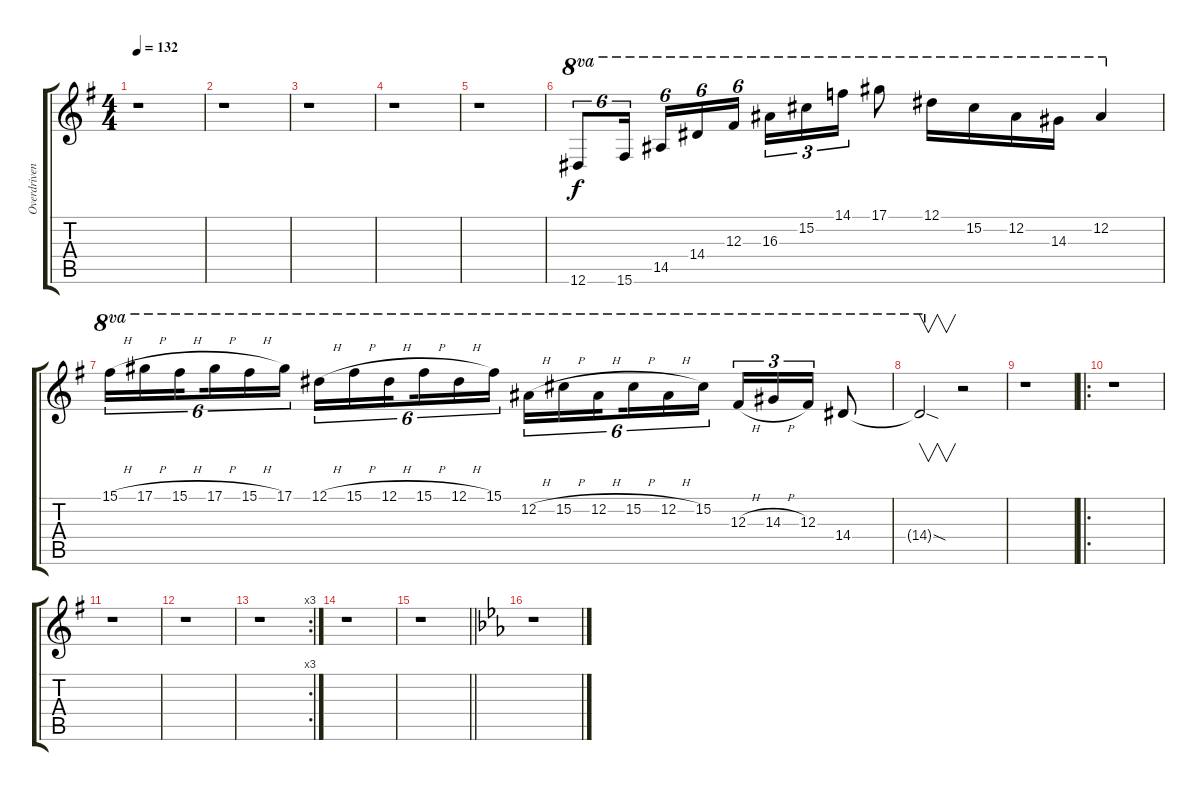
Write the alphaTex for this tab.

\track ("Overdriven" "Overdriven") {instrument overdrivenguitar}
\staff {score tabs}
\tuning (Eb4 Bb3 Gb3 Db3 Ab2 Eb2) {hide}
\ts (4 4)
\tempo 132
\clef g2
\ks g
r.1{dy f} |
r.1 |
r.1 |
r.1 |
r.1 |
12.6.8{tu (6 4) ot 8va} 15.6.16{tu (6 4) ot 8va beam splitsecondary} 14.5.16{tu (6 4) ot 8va} 14.4.16{tu (6 4) ot 8va} 12.3.16{tu (6 4) ot 8va} 16.3.16{tu (3 2) ot 8va} 15.2.16{tu (3 2) ot 8va} 14.1.16{tu (3 2) ot 8va} 17.1.8{ot 8va} 12.1.16{ot 8va} 15.2.16{ot 8va} 12.2.16{ot 8va} 14.3.16{ot 8va} 12.2.4{ot 8va} |
15.1{h}.16{tu (6 4) ot 8va} 17.1{h}.16{tu (6 4) ot 8va} 15.1{h}.16{tu (6 4) ot 8va beam splitsecondary} 17.1{h}.16{tu (6 4) ot 8va} 15.1{h}.16{tu (6 4) ot 8va} 17.1.16{tu (6 4) ot 8va} 12.1{h}.16{tu (6 4) ot 8va} 15.1{h}.16{tu (6 4) ot 8va} 12.1{h}.16{tu (6 4) ot 8va beam splitsecondary} 15.1{h}.16{tu (6 4) ot 8va} 12.1{h}.16{tu (6 4) ot 8va} 15.1.16{tu (6 4) ot 8va} 12.2{h}.16{tu (6 4) ot 8va} 15.2{h}.16{tu (6 4) ot 8va} 12.2{h}.16{tu (6 4) ot 8va beam splitsecondary} 15.2{h}.16{tu (6 4) ot 8va} 12.2{h}.16{tu (6 4) ot 8va} 15.2.16{tu (6 4) ot 8va} 12.3{h}.16{tu (3 2) ot 8va} 14.3{h}.16{tu (3 2) ot 8va} 12.3.16{tu (3 2) ot 8va} 14.4.8{ot 8va} |
14.4{sod t}.2{v ot 8va} r.2 |
r.1 |
\ro
r.1 |
r.1 |
r.1 |
\rc 3
r.1 |
r.1 |
\barLineRight lightlight
r.1 |
\ks eb
r.1
